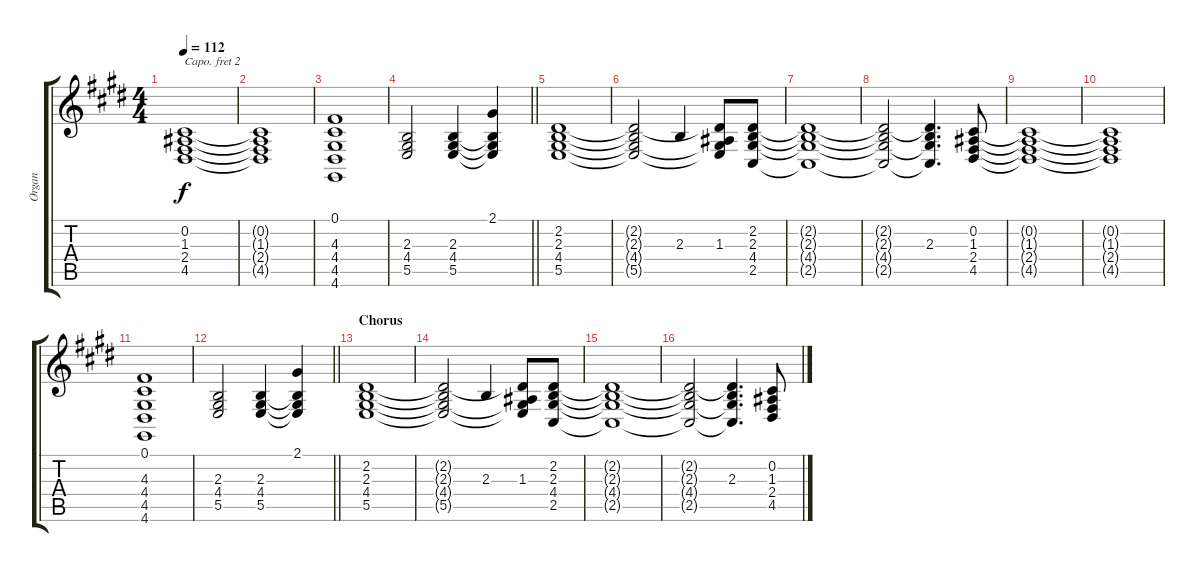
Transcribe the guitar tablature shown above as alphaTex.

\track ("Organ" "Organ") {instrument synthvoice bank 255}
\staff {score tabs}
\capo 2
\tuning (E4 B3 G3 D3 A2 D2) {hide}
\ts (4 4)
\tempo 112
\clef g2
\ks e
(0.2{t} 1.3{t} 2.4{t} 4.5{t}).1{dy f} |
(0.2{t} 1.3{t} 2.4{t} 4.5{t}).1 |
(0.1 4.3 4.4 4.5 4.6).1 |
\barLineRight lightlight
(2.3 4.4 5.5).2 (2.3 4.4 5.5).4 (2.1 2.3{t} 4.4{t} 5.5{t}).4 |
(2.2 2.3 4.4 5.5).1{volume 9} |
(2.2{t} 2.3{t} 4.4{t} 5.5{t}).2 2.3.4 (2.2{t} 1.3 4.4{t} 5.5{t}).8 (2.2 2.3 4.4 2.5).8 |
(2.2{t} 2.3{t} 4.4{t} 2.5{t}).1 |
(2.2{t} 2.3{t} 4.4{t} 2.5{t}).2 (2.2{t} 2.3 4.4{t} 2.5{t}).4{d} (0.2 1.3 2.4 4.5).8 |
(0.2{t} 1.3{t} 2.4{t} 4.5{t}).1 |
(0.2{t} 1.3{t} 2.4{t} 4.5{t}).1 |
(0.1 4.3 4.4 4.5 4.6).1 |
\barLineRight lightlight
(2.3 4.4 5.5).2 (2.3 4.4 5.5).4 (2.1 2.3{t} 4.4{t} 5.5{t}).4 |
\section ("" "Chorus")
(2.2 2.3 4.4 5.5).1{volume 9} |
(2.2{t} 2.3{t} 4.4{t} 5.5{t}).2 2.3.4 (2.2{t} 1.3 4.4{t} 5.5{t}).8 (2.2 2.3 4.4 2.5).8 |
(2.2{t} 2.3{t} 4.4{t} 2.5{t}).1 |
(2.2{t} 2.3{t} 4.4{t} 2.5{t}).2 (2.2{t} 2.3 4.4{t} 2.5{t}).4{d} (0.2 1.3 2.4 4.5).8
